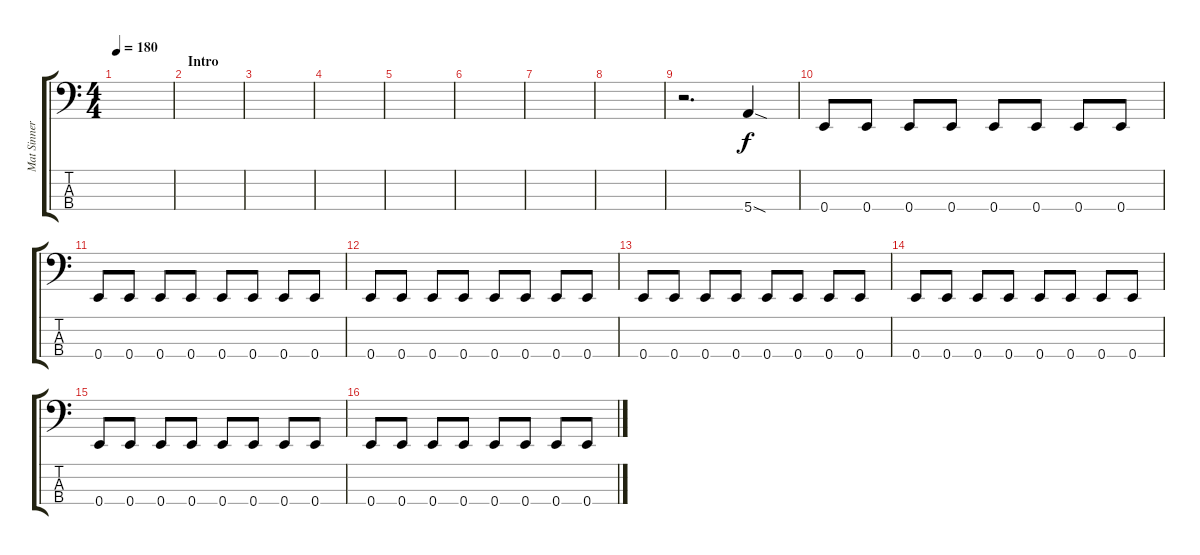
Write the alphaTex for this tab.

\track ("Mat Sinner Bass" "Mat Sinner") {instrument electricbasspick}
\staff {score tabs}
\tuning (G2 D2 A1 E1) {hide}
\ts (4 4)
\tempo 180
\clef f4
\ks c
|
\section ("" "Intro")
|
|
|
|
|
|
|
r.2{d} 5.4{sod}.4 |
0.4.8 0.4.8 0.4.8 0.4.8 0.4.8 0.4.8 0.4.8 0.4.8 |
0.4.8 0.4.8 0.4.8 0.4.8 0.4.8 0.4.8 0.4.8 0.4.8 |
0.4.8 0.4.8 0.4.8 0.4.8 0.4.8 0.4.8 0.4.8 0.4.8 |
0.4.8 0.4.8 0.4.8 0.4.8 0.4.8 0.4.8 0.4.8 0.4.8 |
0.4.8 0.4.8 0.4.8 0.4.8 0.4.8 0.4.8 0.4.8 0.4.8 |
0.4.8 0.4.8 0.4.8 0.4.8 0.4.8 0.4.8 0.4.8 0.4.8 |
0.4.8 0.4.8 0.4.8 0.4.8 0.4.8 0.4.8 0.4.8 0.4.8
